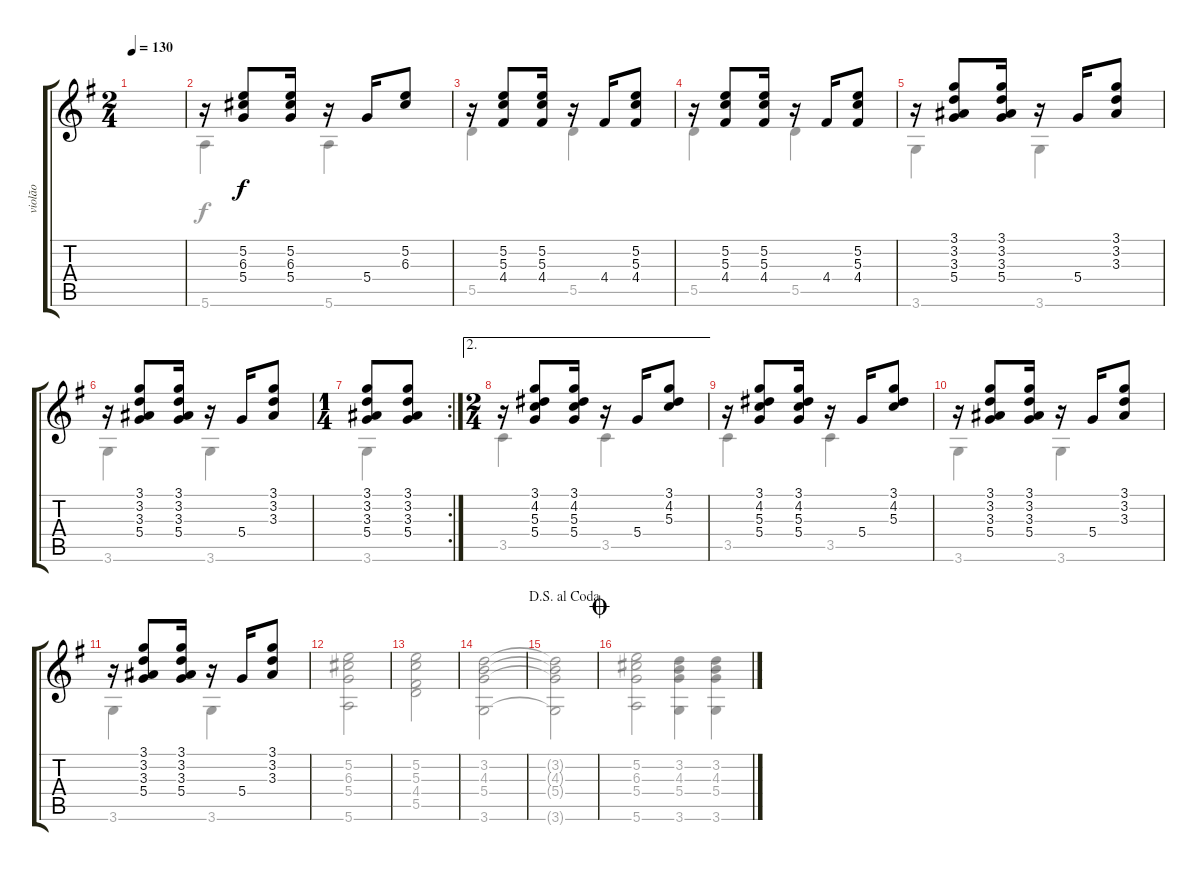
\track ("violão" "violão") {instrument acousticguitarsteel}
\staff {score tabs}
\tuning (E4 B3 G3 D3 A2 E2) {hide}
\voice
\ts (2 4)
\tempo 130
\clef g2
\ks g
|
r.16 (5.2 6.3 5.4).8 (5.2 6.3 5.4).16 r.16 5.4.16 (5.2 6.3).8 |
r.16 (5.2 5.3 4.4).8 (5.2 5.3 4.4).16 r.16 4.4.16 (5.2 5.3 4.4).8 |
r.16 (5.2 5.3 4.4).8 (5.2 5.3 4.4).16 r.16 4.4.16 (5.2 5.3 4.4).8 |
r.16 (3.1 3.2 3.3 5.4).8 (3.1 3.2 3.3 5.4).16 r.16 5.4.16 (3.1 3.2 3.3).8 |
r.16 (3.1 3.2 3.3 5.4).8 (3.1 3.2 3.3 5.4).16 r.16 5.4.16 (3.1 3.2 3.3).8 |
\rc 2
\ts (1 4)
(3.1 3.2 3.3 5.4).8 (3.1 3.2 3.3 5.4).8 |
\ae 2
\ts (2 4)
r.16 (3.1 4.2 5.3 5.4).8 (3.1 4.2 5.3 5.4).16 r.16 5.4.16 (3.1 4.2 5.3).8 |
r.16 (3.1 4.2 5.3 5.4).8 (3.1 4.2 5.3 5.4).16 r.16 5.4.16 (3.1 4.2 5.3).8 |
r.16 (3.1 3.2 3.3 5.4).8 (3.1 3.2 3.3 5.4).16 r.16 5.4.16 (3.1 3.2 3.3).8 |
r.16 (3.1 3.2 3.3 5.4).8 (3.1 3.2 3.3 5.4).16 r.16 5.4.16 (3.1 3.2 3.3).8 |
|
|
|
\jump dalsegnoalcoda
|
\jump coda
\voice
\clef g2
\ottava regular
\simile none
\ks g
(5.2 6.3 5.4 5.6).2{dy f} |
5.6.4 5.6.4 |
5.5.4 5.5.4 |
5.5.4 5.5.4 |
3.6.4 3.6.4 |
3.6.4 3.6.4 |
3.6.4 |
3.5.4 3.5.4 |
3.5.4 3.5.4 |
3.6.4 3.6.4 |
3.6.4 3.6.4 |
(5.2 6.3 5.4 5.6).2 |
(5.2 5.3 4.4 5.5).2 |
(3.2 4.3 5.4 3.6).2 |
(3.2{t} 4.3{t} 5.4{t} 3.6{t}).2 |
(3.2 4.3 5.4 3.6).4 (3.2 4.3 5.4 3.6).4
